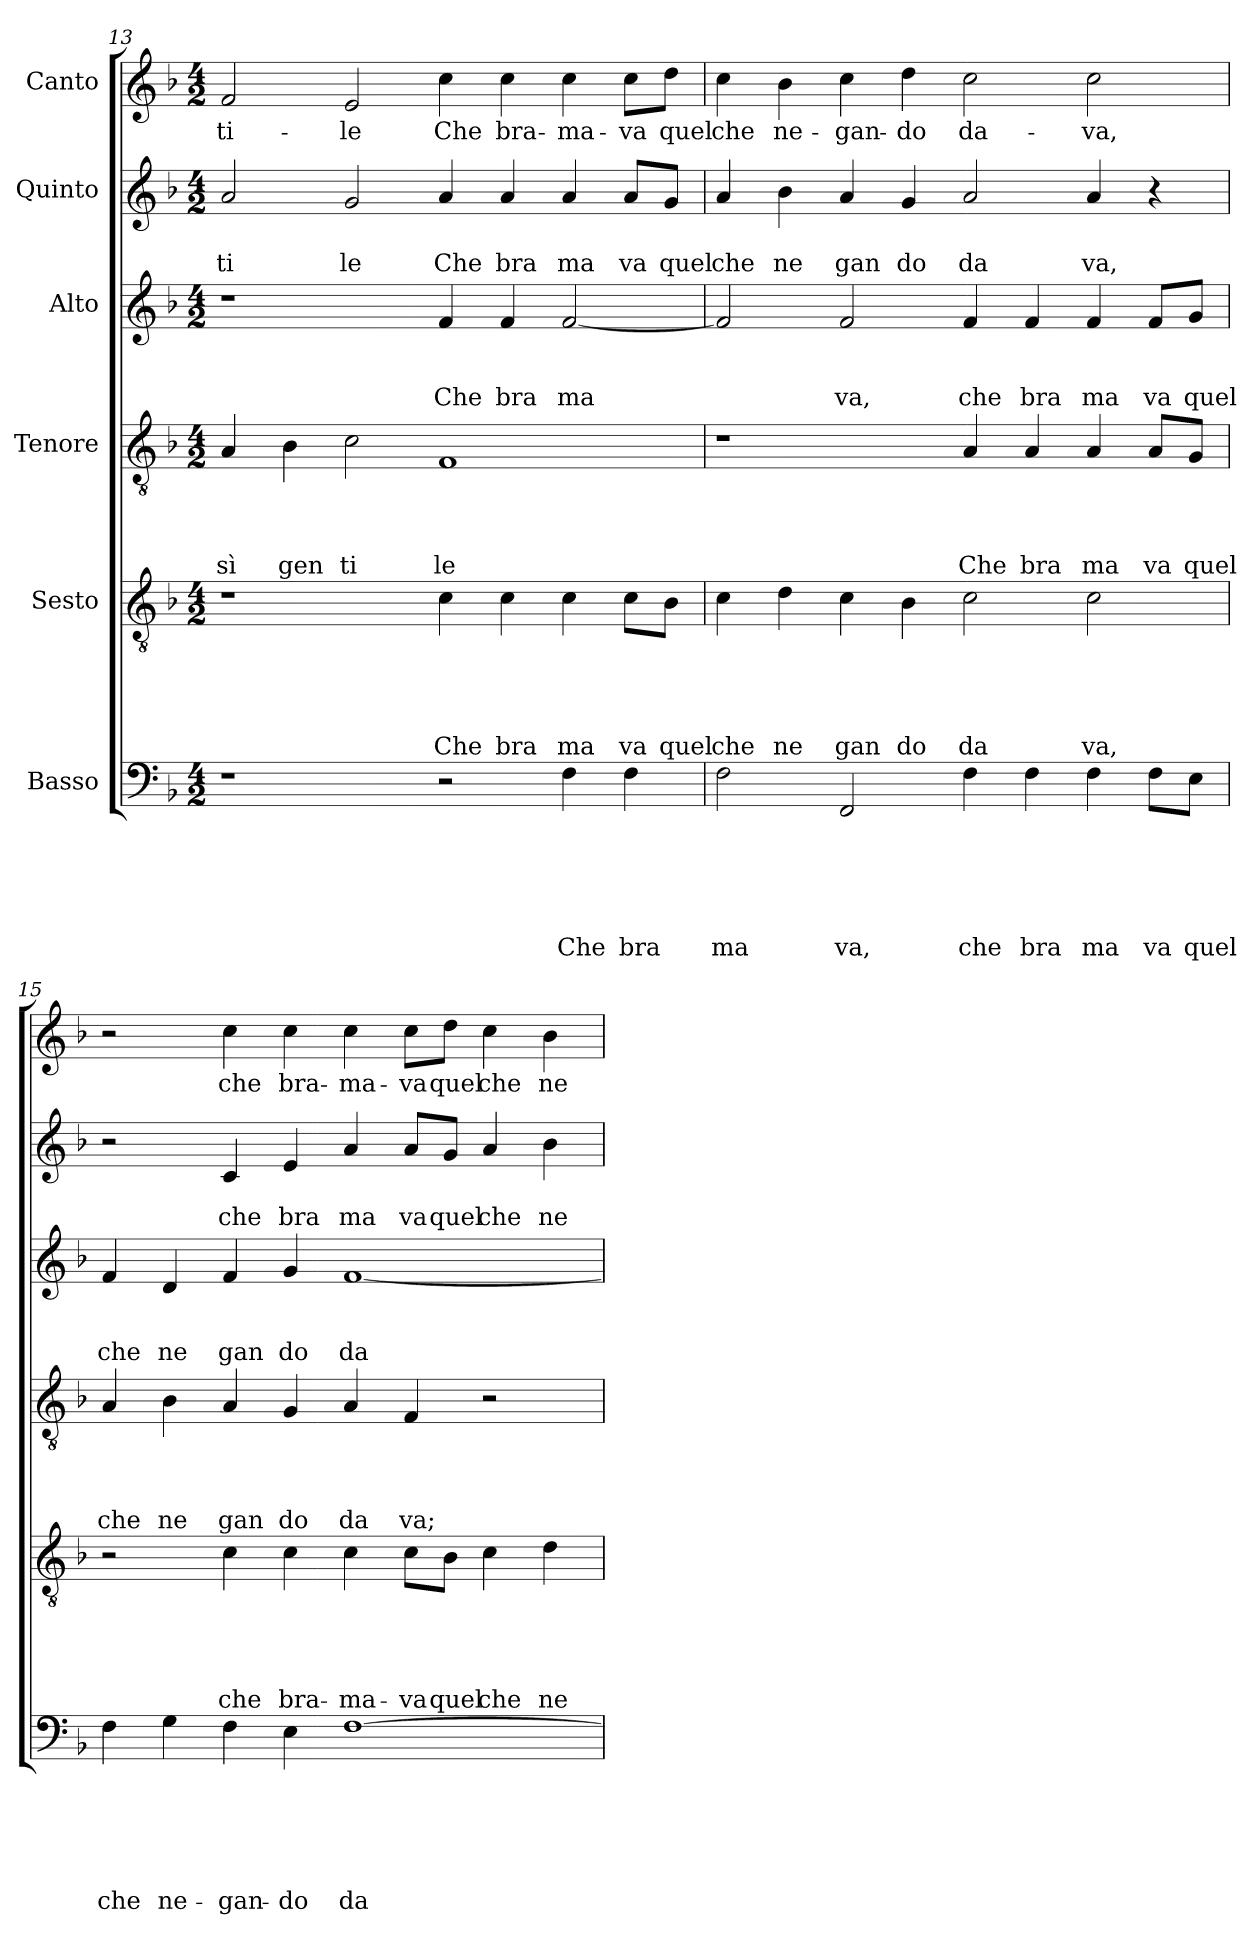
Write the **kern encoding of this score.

**kern	**text	**text	**text	**text	**text	**text	**kern	**text	**text	**text	**text	**text	**kern	**text	**text	**text	**text	**kern	**text	**text	**text	**kern	**text	**text	**kern	**text
*part6	*part6	*part6	*part6	*part6	*part6	*part6	*part5	*part5	*part5	*part5	*part5	*part5	*part4	*part4	*part4	*part4	*part4	*part3	*part3	*part3	*part3	*part2	*part2	*part2	*part1	*part1
*staff6	*staff6	*staff6	*staff6	*staff6	*staff6	*staff6	*staff5	*staff5	*staff5	*staff5	*staff5	*staff5	*staff4	*staff4	*staff4	*staff4	*staff4	*staff3	*staff3	*staff3	*staff3	*staff2	*staff2	*staff2	*staff1	*staff1
*I"Basso	*	*	*	*	*	*	*I"Sesto	*	*	*	*	*	*I"Tenore	*	*	*	*	*I"Alto	*	*	*	*I"Quinto	*	*	*I"Canto	*
*clefF4	*	*	*	*	*	*	*clefGv2	*	*	*	*	*	*clefGv2	*	*	*	*	*clefG2	*	*	*	*clefG2	*	*	*clefG2	*
*k[b-]	*	*	*	*	*	*	*k[b-]	*	*	*	*	*	*k[b-]	*	*	*	*	*k[b-]	*	*	*	*k[b-]	*	*	*k[b-]	*
*F:	*	*	*	*	*	*	*F:	*	*	*	*	*	*F:	*	*	*	*	*F:	*	*	*	*F:	*	*	*F:	*
*M4/2	*	*	*	*	*	*	*M4/2	*	*	*	*	*	*M4/2	*	*	*	*	*M4/2	*	*	*	*M4/2	*	*	*M4/2	*
=13	=13	=13	=13	=13	=13	=13	=13	=13	=13	=13	=13	=13	=13	=13	=13	=13	=13	=13	=13	=13	=13	=13	=13	=13	=13	=13
!	!	!	!	!	!	!	!	!	!	!	!	!	!	!	!	!	!LO:LY:b	!	!	!	!	!	!	!LO:LY:b	!	!LO:LY:b
1r	.	.	.	.	.	.	1r	.	.	.	.	.	4A/	.	.	.	sì	1r	.	.	.	2a/	.	ti	2f/	-ti-
!	!	!	!	!	!	!	!	!	!	!	!	!	!	!	!	!	!LO:LY:b	!	!	!	!	!	!	!	!	!
.	.	.	.	.	.	.	.	.	.	.	.	.	4B-\	.	.	.	gen	.	.	.	.	.	.	.	.	.
!	!	!	!	!	!	!	!	!	!	!	!	!	!	!	!	!	!LO:LY:b	!	!	!	!	!	!	!LO:LY:b	!	!LO:LY:b
.	.	.	.	.	.	.	.	.	.	.	.	.	2c\	.	.	.	ti	.	.	.	.	2g/	.	le	2e/	-le
!	!	!	!	!	!	!	!	!	!	!	!	!LO:LY:b	!	!	!	!	!LO:LY:b	!	!	!	!LO:LY:b	!	!	!LO:LY:b	!	!LO:LY:b
2r	.	.	.	.	.	.	4c\	.	.	.	.	Che	1F	.	.	.	le	4f/	.	.	Che	4a/	.	Che	4cc\	Che
!	!	!	!	!	!	!	!	!	!	!	!	!LO:LY:b	!	!	!	!	!	!	!	!	!LO:LY:b	!	!	!LO:LY:b	!	!LO:LY:b
.	.	.	.	.	.	.	4c\	.	.	.	.	bra	.	.	.	.	.	4f/	.	.	bra	4a/	.	bra	4cc\	bra-
!	!	!	!	!	!	!LO:LY:b	!	!	!	!	!	!LO:LY:b	!	!	!	!	!	!	!	!	!LO:LY:b	!	!	!LO:LY:b	!	!LO:LY:b
4F\	.	.	.	.	.	Che	4c\	.	.	.	.	ma	.	.	.	.	.	[<2f/	.	.	ma	4a/	.	ma	4cc\	-ma-
!	!	!	!	!	!	!LO:LY:b	!	!	!	!	!	!LO:LY:b	!	!	!	!	!	!	!	!	!	!	!	!LO:LY:b	!	!LO:LY:b
4F\	.	.	.	.	.	bra	8c\L	.	.	.	.	va	.	.	.	.	.	.	.	.	.	8a/L	.	va	8cc\L	-va
!	!	!	!	!	!	!	!	!	!	!	!	!LO:LY:b	!	!	!	!	!	!	!	!	!	!	!	!LO:LY:b	!	!LO:LY:b
.	.	.	.	.	.	.	8B-\J	.	.	.	.	quel	.	.	.	.	.	.	.	.	.	8g/J	.	quel	8dd\J	quel
=14	=14	=14	=14	=14	=14	=14	=14	=14	=14	=14	=14	=14	=14	=14	=14	=14	=14	=14	=14	=14	=14	=14	=14	=14	=14	=14
!	!	!	!	!	!	!LO:LY:b	!	!	!	!	!	!LO:LY:b	!	!	!	!	!	!	!	!	!	!	!	!LO:LY:b	!	!LO:LY:b
2F\	.	.	.	.	.	ma	4c\	.	.	.	.	che	1r	.	.	.	.	2f/]	.	.	.	4a/	.	che	4cc\	che
!	!	!	!	!	!	!	!	!	!	!	!	!LO:LY:b	!	!	!	!	!	!	!	!	!	!	!	!LO:LY:b	!	!LO:LY:b
.	.	.	.	.	.	.	4d\	.	.	.	.	ne	.	.	.	.	.	.	.	.	.	4b-\	.	ne	4b-\	ne-
!	!	!	!	!	!	!LO:LY:b	!	!	!	!	!	!LO:LY:b	!	!	!	!	!	!	!	!	!LO:LY:b	!	!	!LO:LY:b	!	!LO:LY:b
2FF/	.	.	.	.	.	va,	4c\	.	.	.	.	gan	.	.	.	.	.	2f/	.	.	va,	4a/	.	gan	4cc\	-gan-
!	!	!	!	!	!	!	!	!	!	!	!	!LO:LY:b	!	!	!	!	!	!	!	!	!	!	!	!LO:LY:b	!	!LO:LY:b
.	.	.	.	.	.	.	4B-\	.	.	.	.	do	.	.	.	.	.	.	.	.	.	4g/	.	do	4dd\	-do
!	!	!	!	!	!	!LO:LY:b	!	!	!	!	!	!LO:LY:b	!	!	!	!	!LO:LY:b	!	!	!	!LO:LY:b	!	!	!LO:LY:b	!	!LO:LY:b
4F\	.	.	.	.	.	che	2c\	.	.	.	.	da	4A/	.	.	.	Che	4f/	.	.	che	2a/	.	da	2cc\	da-
!	!	!	!	!	!	!LO:LY:b	!	!	!	!	!	!	!	!	!	!	!LO:LY:b	!	!	!	!LO:LY:b	!	!	!	!	!
4F\	.	.	.	.	.	bra	.	.	.	.	.	.	4A/	.	.	.	bra	4f/	.	.	bra	.	.	.	.	.
!	!	!	!	!	!	!LO:LY:b	!	!	!	!	!	!LO:LY:b	!	!	!	!	!LO:LY:b	!	!	!	!LO:LY:b	!	!	!LO:LY:b	!	!LO:LY:b
4F\	.	.	.	.	.	ma	2c\	.	.	.	.	va,	4A/	.	.	.	ma	4f/	.	.	ma	4a/	.	va,	2cc\	-va,
!	!	!	!	!	!	!LO:LY:b	!	!	!	!	!	!	!	!	!	!	!LO:LY:b	!	!	!	!LO:LY:b	!	!	!	!	!
8F\L	.	.	.	.	.	va	.	.	.	.	.	.	8A/L	.	.	.	va	8f/L	.	.	va	4r	.	.	.	.
!	!	!	!	!	!	!LO:LY:b	!	!	!	!	!	!	!	!	!	!	!LO:LY:b	!	!	!	!LO:LY:b	!	!	!	!	!
8E\J	.	.	.	.	.	quel	.	.	.	.	.	.	8G/J	.	.	.	quel	8g/J	.	.	quel	.	.	.	.	.
!!LO:LB:g=z
=15	=15	=15	=15	=15	=15	=15	=15	=15	=15	=15	=15	=15	=15	=15	=15	=15	=15	=15	=15	=15	=15	=15	=15	=15	=15	=15
!	!	!	!	!	!	!LO:LY:b	!	!	!	!	!	!	!	!	!	!	!LO:LY:b	!	!	!	!LO:LY:b	!	!	!	!	!
4F\	.	.	.	.	.	che	2r	.	.	.	.	.	4A/	.	.	.	che	4f/	.	.	che	2r	.	.	2r	.
!	!	!	!	!	!	!LO:LY:b	!	!	!	!	!	!	!	!	!	!	!LO:LY:b	!	!	!	!LO:LY:b	!	!	!	!	!
4G\	.	.	.	.	.	ne-	.	.	.	.	.	.	4B-\	.	.	.	ne	4d/	.	.	ne	.	.	.	.	.
!	!	!	!	!	!	!LO:LY:b	!	!	!	!	!	!LO:LY:b	!	!	!	!	!LO:LY:b	!	!	!	!LO:LY:b	!	!	!LO:LY:b	!	!LO:LY:b
4F\	.	.	.	.	.	-gan-	4c\	.	.	.	.	che	4A/	.	.	.	gan	4f/	.	.	gan	4c/	.	che	4cc\	che
!	!	!	!	!	!	!LO:LY:b	!	!	!	!	!	!LO:LY:b	!	!	!	!	!LO:LY:b	!	!	!	!LO:LY:b	!	!	!LO:LY:b	!	!LO:LY:b
4E\	.	.	.	.	.	-do	4c\	.	.	.	.	bra-	4G/	.	.	.	do	4g/	.	.	do	4e/	.	bra	4cc\	bra-
!	!	!	!	!	!	!LO:LY:b	!	!	!	!	!	!LO:LY:b	!	!	!	!	!LO:LY:b	!	!	!	!LO:LY:b	!	!	!LO:LY:b	!	!LO:LY:b
[>1F	.	.	.	.	.	da-	4c\	.	.	.	.	-ma-	4A/	.	.	.	da	[<1f	.	.	da	4a/	.	ma	4cc\	-ma-
!	!	!	!	!	!	!	!	!	!	!	!	!LO:LY:b	!	!	!	!	!LO:LY:b	!	!	!	!	!	!	!LO:LY:b	!	!LO:LY:b
.	.	.	.	.	.	.	8c\L	.	.	.	.	-va	4F/	.	.	.	va;	.	.	.	.	8a/L	.	va	8cc\L	-va
!	!	!	!	!	!	!	!	!	!	!	!	!LO:LY:b	!	!	!	!	!	!	!	!	!	!	!	!LO:LY:b	!	!LO:LY:b
.	.	.	.	.	.	.	8B-\J	.	.	.	.	quel	.	.	.	.	.	.	.	.	.	8g/J	.	quel	8dd\J	quel
!	!	!	!	!	!	!	!	!	!	!	!	!LO:LY:b	!	!	!	!	!	!	!	!	!	!	!	!LO:LY:b	!	!LO:LY:b
.	.	.	.	.	.	.	4c\	.	.	.	.	che	2r	.	.	.	.	.	.	.	.	4a/	.	che	4cc\	che
!	!	!	!	!	!	!	!	!	!	!	!	!LO:LY:b	!	!	!	!	!	!	!	!	!	!	!	!LO:LY:b	!	!LO:LY:b
.	.	.	.	.	.	.	4d\	.	.	.	.	ne-	.	.	.	.	.	.	.	.	.	4b-\	.	ne	4b-\	ne-
=	=	=	=	=	=	=	=	=	=	=	=	=	=	=	=	=	=	=	=	=	=	=	=	=	=	=
*-	*-	*-	*-	*-	*-	*-	*-	*-	*-	*-	*-	*-	*-	*-	*-	*-	*-	*-	*-	*-	*-	*-	*-	*-	*-	*-
